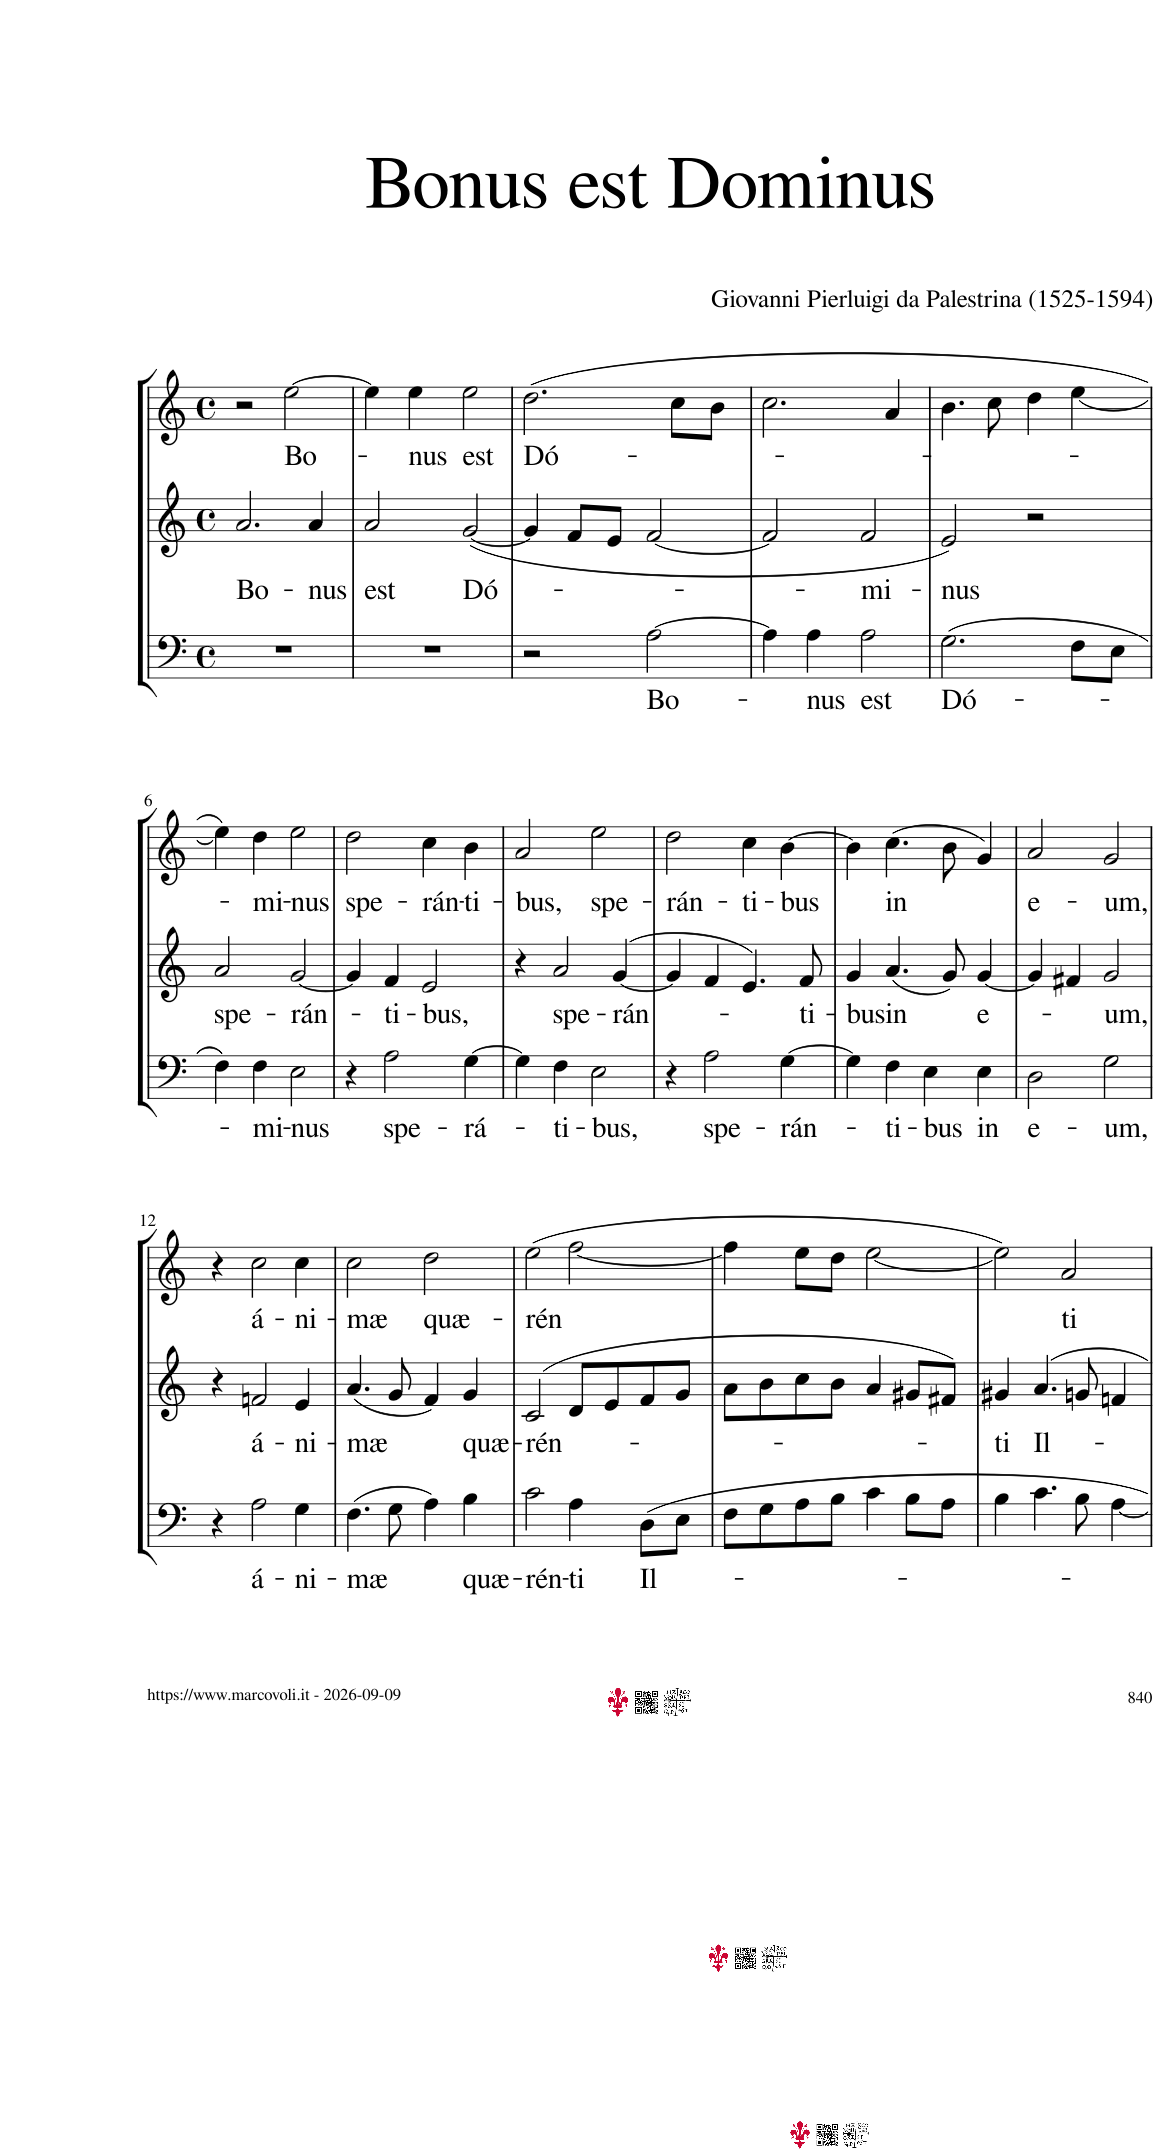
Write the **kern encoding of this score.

**kern	**text	**kern	**text	**kern	**text
*part3	*part3	*part2	*part2	*part1	*part1
*staff3	*staff3	*staff2	*staff2	*staff1	*staff1
*I"Bass	*	*I"Contralto	*	*I"Soprano	*
*clefF4	*	*clefG2	*	*clefG2	*
*k[]	*	*k[]	*	*k[]	*
*M4/4	*	*M4/4	*	*M4/4	*
*met(c)	*	*met(c)	*	*met(c)	*
=1	=1	=1	=1	=1	=1
!	!	!	!LO:LY:b	!	!
1r	.	2.a/	Bo-	2r	.
!	!	!	!	!	!LO:LY:b
.	.	.	.	[2ee\	Bo-
!	!	!	!LO:LY:b	!	!
.	.	4a/	-nus	.	.
=2	=2	=2	=2	=2	=2
!	!	!	!LO:LY:b	!	!
1r	.	2a/	est	4ee\]	.
!	!	!	!	!	!LO:LY:b
.	.	.	.	4ee\	-nus
!	!	!	!LO:LY:b	!	!LO:LY:b
.	.	([2g/	Dó-	2ee\	est
=3	=3	=3	=3	=3	=3
!	!	!	!	!	!LO:LY:b
2r	.	4g/]	.	(2.dd\	Dó-
.	.	8f/L	.	.	.
.	.	8e/J	.	.	.
!	!LO:LY:b	!	!	!	!
[2A\	Bo-	[2f/	.	.	.
.	.	.	.	8cc\L	.
.	.	.	.	8b\J	.
=4	=4	=4	=4	=4	=4
4A\]	.	2f/]	.	2.cc\	.
!	!LO:LY:b	!	!	!	!
4A\	-nus	.	.	.	.
!	!LO:LY:b	!	!LO:LY:b	!	!
2A\	est	2f/	-mi-	.	.
.	.	.	.	4a/	.
=5	=5	=5	=5	=5	=5
!	!LO:LY:b	!	!LO:LY:b	!	!
(2.G\	Dó-	2e/)	-nus	4.b\	.
.	.	.	.	8cc\	.
.	.	2r	.	4dd\	.
8F\L	.	.	.	[<4ee\	.
8E\J	.	.	.	.	.
!!LO:LB:g=z
=6	=6	=6	=6	=6	=6
!	!	!	!LO:LY:b	!	!
4F\)	.	2a/	spe-	4ee\])	.
!	!LO:LY:b	!	!	!	!LO:LY:b
4F\	-mi-	.	.	4dd\	mi-
!	!LO:LY:b	!	!LO:LY:b	!	!LO:LY:b
2E\	-nus	[2g/	-rán-	2ee\	-nus
=7	=7	=7	=7	=7	=7
!	!	!	!	!	!LO:LY:b
4r	.	4g/]	.	2dd\	spe-
!	!LO:LY:b	!	!LO:LY:b	!	!
2A\	spe-	4f/	-ti-	.	.
!	!	!	!LO:LY:b	!	!LO:LY:b
.	.	2e/	-bus,	4cc\	-rán-
!	!LO:LY:b	!	!	!	!LO:LY:b
[4G\	-rá-	.	.	4b\	-ti-
=8	=8	=8	=8	=8	=8
!	!	!	!	!	!LO:LY:b
4G\]	.	4r	.	2a/	-bus,
!	!LO:LY:b	!	!LO:LY:b	!	!
4F\	-ti-	2a/	spe-	.	.
!	!LO:LY:b	!	!	!	!LO:LY:b
2E\	-bus,	.	.	2ee\	spe-
!	!	!	!LO:LY:b	!	!
.	.	(>[4g/	-rán-	.	.
=9	=9	=9	=9	=9	=9
!	!	!	!	!	!LO:LY:b
4r	.	4g/]	.	2dd\	-rán-
!	!LO:LY:b	!	!	!	!
2A\	spe-	4f/	.	.	.
!	!	!	!	!	!LO:LY:b
.	.	4.e/)	.	4cc\	-ti-
!	!LO:LY:b	!	!	!	!LO:LY:b
[4G\	-rán-	.	.	[4b\	-bus
!	!	!	!LO:LY:b	!	!
.	.	8f/	-ti-	.	.
=10	=10	=10	=10	=10	=10
!	!	!	!LO:LY:b	!	!
4G\]	.	4g/	-bus	4b\]	.
!	!LO:LY:b	!	!LO:LY:b	!	!LO:LY:b
4F\	-ti-	(4.a/	in	(4.cc\	in
!	!LO:LY:b	!	!	!	!
4E\	-bus	.	.	.	.
.	.	8g/)	.	8b\	.
!	!LO:LY:b	!	!LO:LY:b	!	!
4E\	in	[4g/	e-	4g/)	.
=11	=11	=11	=11	=11	=11
!	!LO:LY:b	!	!	!	!LO:LY:b
2D\	e-	4g/]	.	2a/	e-
.	.	4f#X/	.	.	.
!	!LO:LY:b	!	!LO:LY:b	!	!LO:LY:b
2G\	-um,	2g/	-um,	2g/	-um,
!!LO:LB:g=z
=12	=12	=12	=12	=12	=12
4r	.	4r	.	4r	.
!	!LO:LY:b	!	!LO:LY:b	!	!LO:LY:b
2A\	á-	2fn/	á-	2cc\	á-
!	!LO:LY:b	!	!LO:LY:b	!	!LO:LY:b
4G\	-ni-	4e/	-ni-	4cc\	-ni-
=13	=13	=13	=13	=13	=13
!	!LO:LY:b	!	!LO:LY:b	!	!LO:LY:b
(4.F\	-mæ	(4.a/	-mæ	2cc\	-mæ
8G\	.	8g/	.	.	.
!	!	!	!	!	!LO:LY:b
4A\)	.	4f/)	.	2dd\	quæ-
!	!LO:LY:b	!	!LO:LY:b	!	!
4B\	quæ-	4g/	quæ-	.	.
=14	=14	=14	=14	=14	=14
!	!LO:LY:b	!	!LO:LY:b	!	!LO:LY:b
2c\	-rén-	(2c/	-rén-	(2ee\	-rén
!	!LO:LY:b	!	!	!	!
4A\	-ti	8d/L	.	[<2ff\	.
.	.	8e/	.	.	.
!	!LO:LY:b	!	!	!	!
8D\L	Il-	8f/	.	.	.
8E\J	.	8g/J	.	.	.
=15	=15	=15	=15	=15	=15
8F\L	.	8a\L	.	4ff\]	.
8G\	.	8b\	.	.	.
8A\	.	8cc\	.	8ee\L	.
8B\J	.	8b\J	.	8dd\J	.
4c\	.	4a/	.	[<2ee\	.
8B\L	.	8g#X/L	.	.	.
8A\J	.	8f#X/J)	.	.	.
=16	=16	=16	=16	=16	=16
!	!	!	!LO:LY:b	!	!
4B\	.	4g#X/	ti	2ee\])	.
!	!	!	!LO:LY:b	!	!
4.c\	.	4.a/	Il-	.	.
!	!	!	!	!	!LO:LY:b
.	.	.	.	2a/	ti
8B\	.	8gn/	.	.	.
[<4A\	.	4fn/	.	.	.
=	=	=	=	=	=
*-	*-	*-	*-	*-	*-
